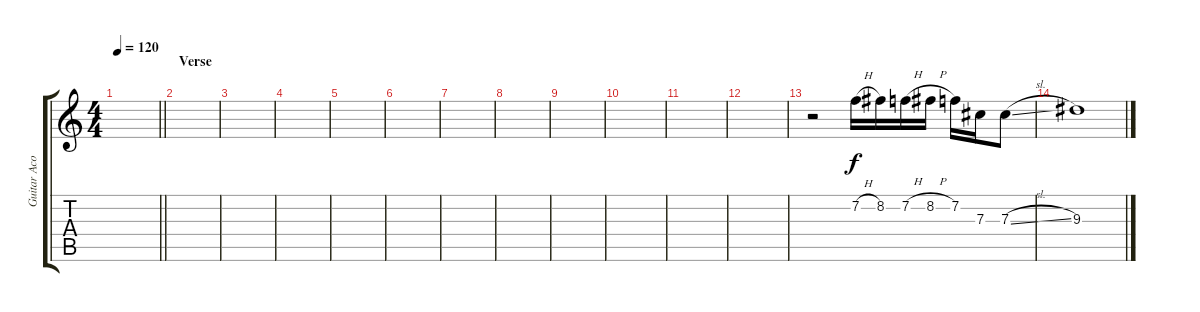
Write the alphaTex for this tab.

\track ("Guitar Acoustic" "Guitar Aco") {instrument electricguitarclean}
\staff {score tabs}
\tuning (Eb4 Bb3 Gb3 Db3 Ab2 Eb2) {hide}
\ts (4 4)
\tempo 120
\clef g2
\barLineRight lightlight
\ks c
|
\section ("" "Verse")
|
|
|
|
|
|
|
|
|
|
|
r.2 7.2{h}.16 8.2.16 7.2{h}.16 8.2{h}.16 7.2.16 7.3.16 7.3{sl}.8 |
9.3.1
